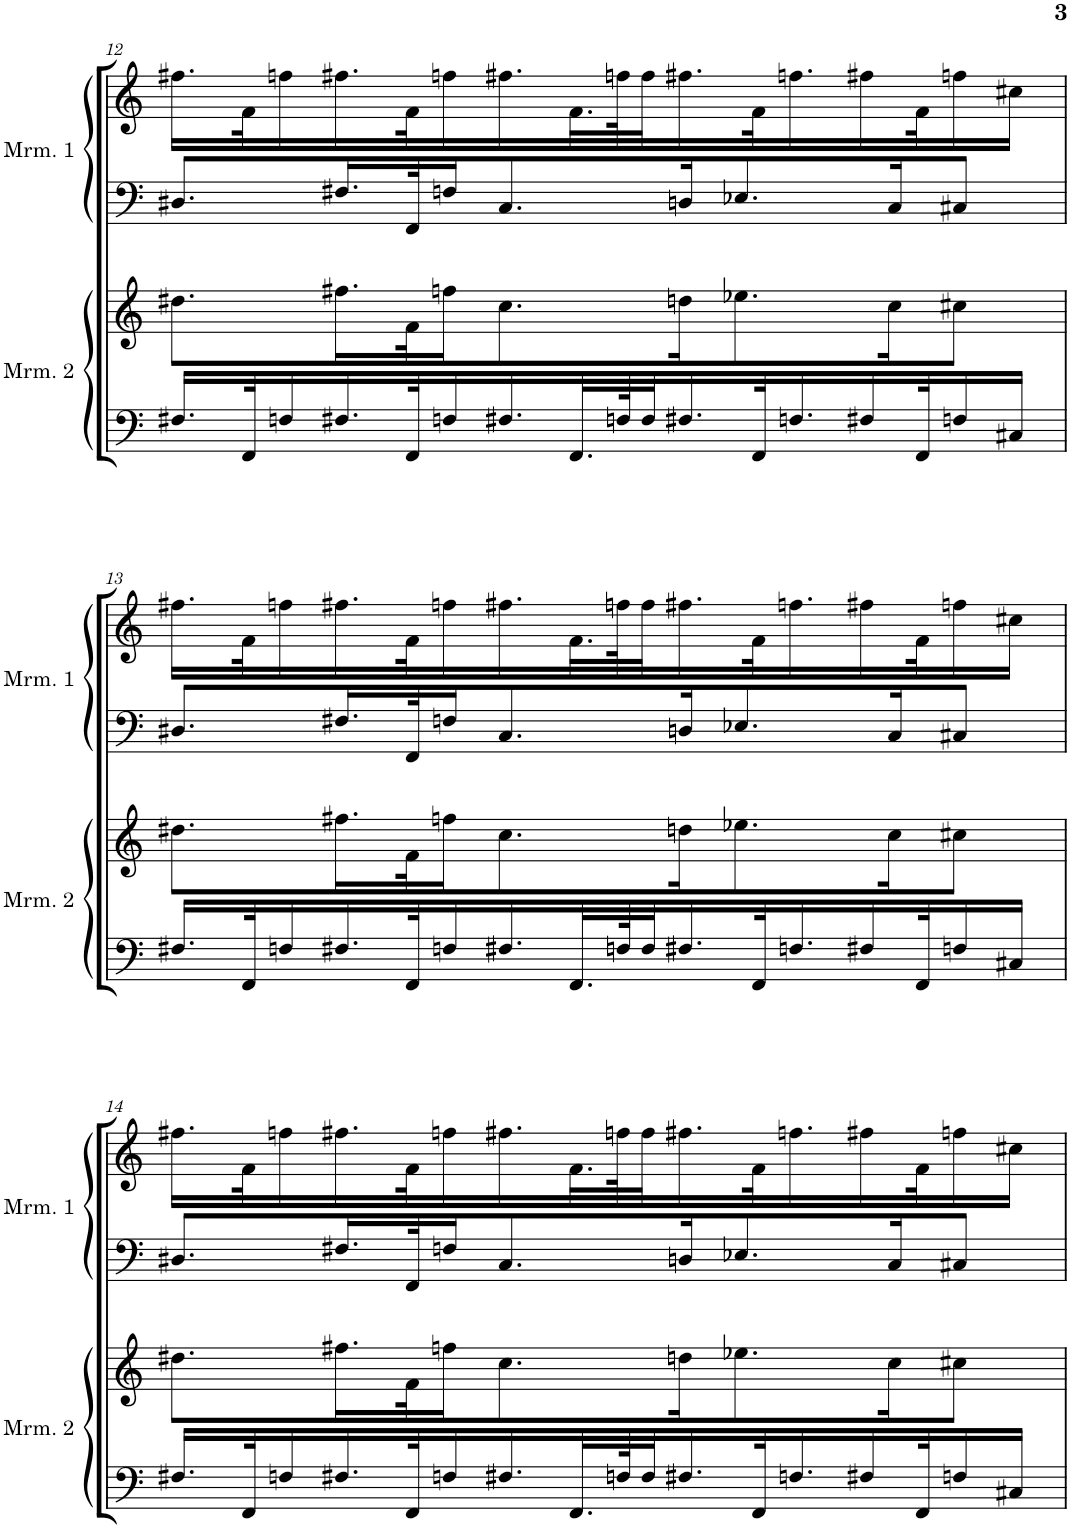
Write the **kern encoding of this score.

**kern	**kern	**kern	**kern
*part4	*part3	*part2	*part1
*staff4	*staff3	*staff2	*staff1
*I"Marimba 2	*I"Marimba 2	*I"Marimba 1	*I"Marimba 1
*I'Mrm. 2	*I'Mrm. 2	*I'Mrm. 1	*I'Mrm. 1
!!LO:PB:g=z
*clefF4	*clefG2	*clefF4	*clefG2
*k[]	*k[]	*k[]	*k[]
*M4/4	*M4/4	*M4/4	*M4/4
=12	=12	=12	=12
16.F#X/LL	8.dd#X\L	8.D#X/L	16.ff#X\LL
32FF/K	.	.	32f\K
16Fn/	.	.	16ffn\
16.F#X/	16.ff#X\L	16.F#X/L	16.ff#X\
32FF/K	32f\K	32FF/K	32f\K
16Fn/	16ffn\J	16Fn/J	16ffn\
16.F#X/	8.cc\	8.C/	16.ff#X\
32.FF/L	.	.	32.f\L
64Fn/K	.	.	64ffn\K
32F/J	.	.	32ff\J
16.F#X/	16ddn\K	16Dn/K	16.ff#X\
.	8.ee-X\	8.E-X/	.
32FF/K	.	.	32f\K
16.Fn/	.	.	16.ffn\
16F#X/	.	.	16ff#X\
.	16cc\K	16C/K	.
32FF/K	.	.	32f\K
16Fn/	8cc#X\J	8C#X/J	16ffn\
16C#X/JJ	.	.	16cc#X\JJ
!!LO:LB:g=z
=13	=13	=13	=13
16.F#X/LL	8.dd#X\L	8.D#X/L	16.ff#X\LL
32FF/K	.	.	32f\K
16Fn/	.	.	16ffn\
16.F#X/	16.ff#X\L	16.F#X/L	16.ff#X\
32FF/K	32f\K	32FF/K	32f\K
16Fn/	16ffn\J	16Fn/J	16ffn\
16.F#X/	8.cc\	8.C/	16.ff#X\
32.FF/L	.	.	32.f\L
64Fn/K	.	.	64ffn\K
32F/J	.	.	32ff\J
16.F#X/	16ddn\K	16Dn/K	16.ff#X\
.	8.ee-X\	8.E-X/	.
32FF/K	.	.	32f\K
16.Fn/	.	.	16.ffn\
16F#X/	.	.	16ff#X\
.	16cc\K	16C/K	.
32FF/K	.	.	32f\K
16Fn/	8cc#X\J	8C#X/J	16ffn\
16C#X/JJ	.	.	16cc#X\JJ
!!LO:LB:g=z
=14	=14	=14	=14
16.F#X/LL	8.dd#X\L	8.D#X/L	16.ff#X\LL
32FF/K	.	.	32f\K
16Fn/	.	.	16ffn\
16.F#X/	16.ff#X\L	16.F#X/L	16.ff#X\
32FF/K	32f\K	32FF/K	32f\K
16Fn/	16ffn\J	16Fn/J	16ffn\
16.F#X/	8.cc\	8.C/	16.ff#X\
32.FF/L	.	.	32.f\L
64Fn/K	.	.	64ffn\K
32F/J	.	.	32ff\J
16.F#X/	16ddn\K	16Dn/K	16.ff#X\
.	8.ee-X\	8.E-X/	.
32FF/K	.	.	32f\K
16.Fn/	.	.	16.ffn\
16F#X/	.	.	16ff#X\
.	16cc\K	16C/K	.
32FF/K	.	.	32f\K
16Fn/	8cc#X\J	8C#X/J	16ffn\
16C#X/JJ	.	.	16cc#X\JJ
=	=	=	=
*-	*-	*-	*-
